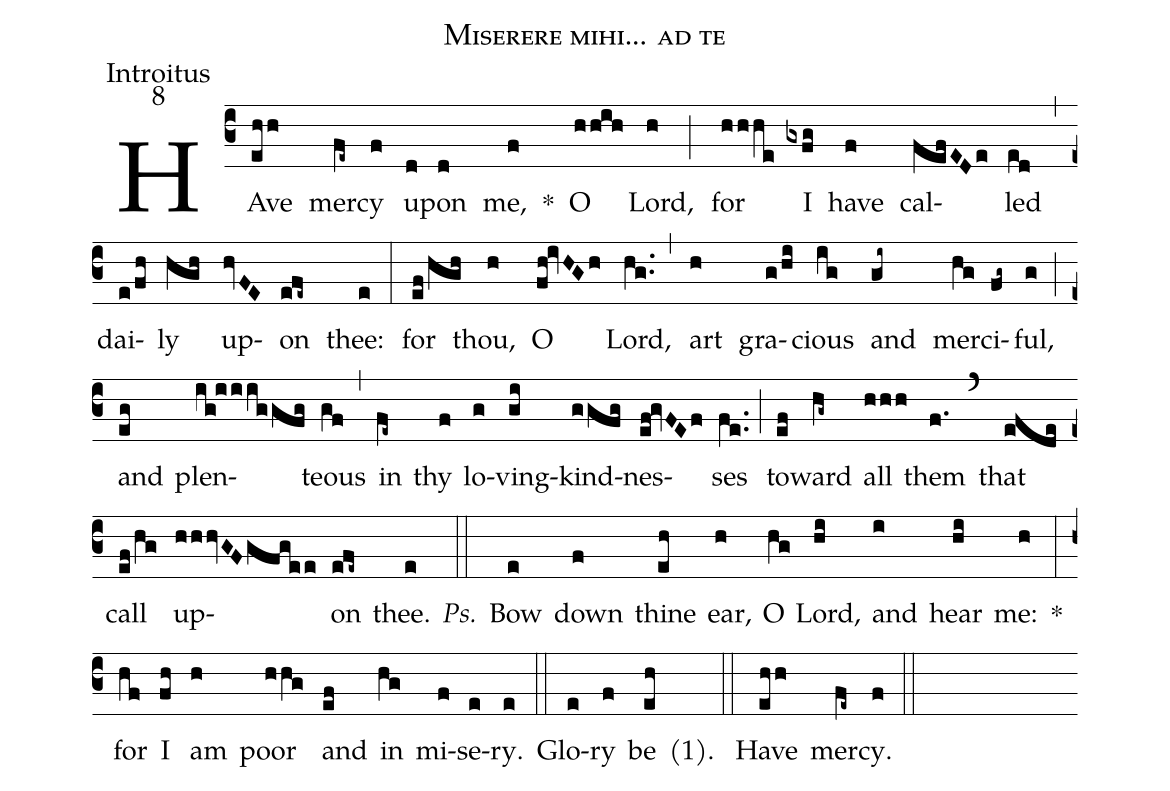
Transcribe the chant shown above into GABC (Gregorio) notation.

name:Miserere mihi... ad te;
office-part:Introitus;
mode:8;
%%
(c3) HAve(ehh) mer(fe~)cy(f) up(d)on(d) me,(f) *() O(hhih) Lord,(h) (;) for(hhhe) I(gxfg) have(f) cal(fefEDe)led(ed) (,) dai(e/fh)ly(hgh) up(hvFE)on(efe~) thee:(e) (:) for(ef/hgh) thou,(h) O(fh!ivHGh) Lord,(hg..) (,) art(h) gra(g/hi)cious(ig) and(gi~) mer(hg)ci(fg~)ful,(g) (;) and(eg) plen(ig!iiiggfg)teous(gf) (,) in(fe~) thy(f) lo(g)ving-(gi)kind(ggfg)nes(ef!gvFEf)ses(fe..) (;) to(ef)ward(hg~) all(hhh) them(f.) (`) that(efde) call(ef/hg) up(hhhvGF/gfgee)on(efe~) thee.(e) <i>Ps.</i>(::) Bow(e) down(f) thine(eh) ear,(h) O(hg) Lord,(hi) and(i) hear(hi) me:(h) *(:) for(hf) I(fh) am(h) poor(hhg) and(ef) in(hg) mi(f)se(e)ry.(e) (::) Glo(e)ry(f) be(eh) <v>(</v>1<v>)</v>.() (::) Have(ehh) mer(fe~)cy.(f) (::)
